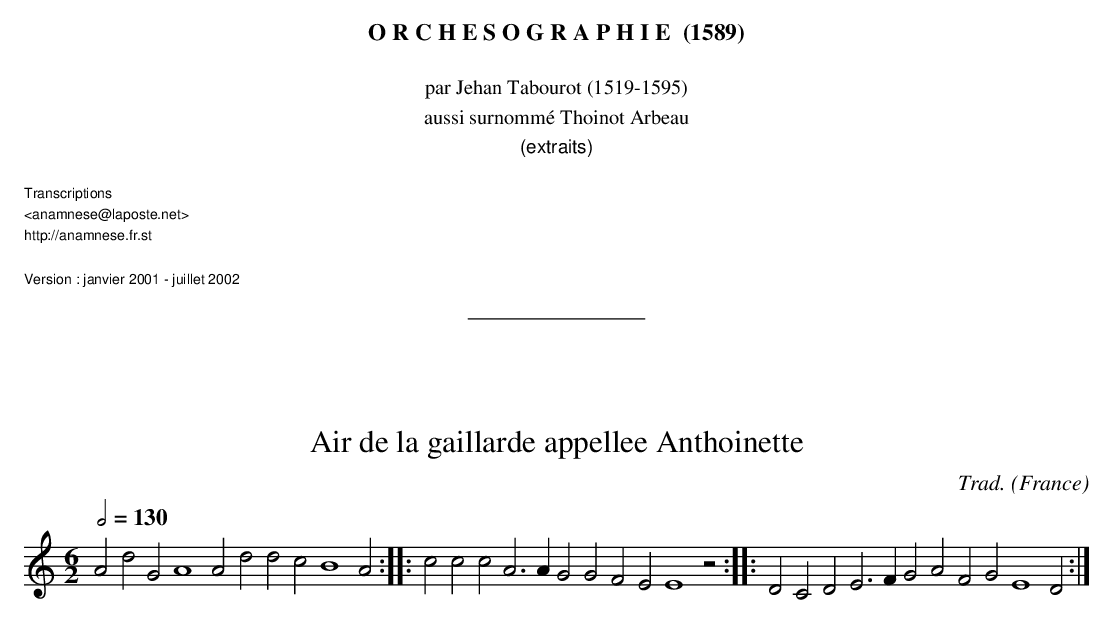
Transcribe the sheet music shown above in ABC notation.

X:1
T:Air de la gaillarde appellee Anthoinette
C:Trad.
O:France
M:6/2
L:1/2
Q:1/2=130
K:C
AdG A2 A ddc B2A :: ccc A>AG GFE E2z :: DCD E>FG AFG E2D :|
